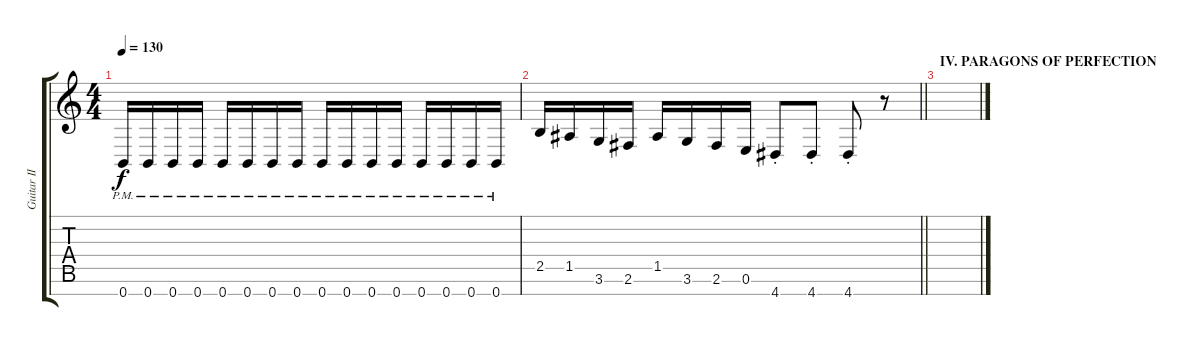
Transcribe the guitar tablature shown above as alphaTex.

\track ("Guitar II" "Guitar II") {instrument distortionguitar}
\staff {score tabs}
\tuning (E4 B3 G3 D3 A2 E2 B1) {hide}
\ts (4 4)
\tempo 130
\clef g2
\ks c
0.7{pm}.16{dy f} 0.7{pm}.16 0.7{pm}.16 0.7{pm}.16 0.7{pm}.16 0.7{pm}.16 0.7{pm}.16 0.7{pm}.16 0.7{pm}.16 0.7{pm}.16 0.7{pm}.16 0.7{pm}.16 0.7{pm}.16 0.7{pm}.16 0.7{pm}.16 0.7{pm}.16 |
\barLineRight lightlight
2.5.16 1.5.16 3.6.16 2.6.16 1.5.16 3.6.16 2.6.16 0.6.16 4.7{st}.8 4.7{st}.8 4.7{st}.8 r.8 |
\section ("" "IV. PARAGONS OF PERFECTION")
